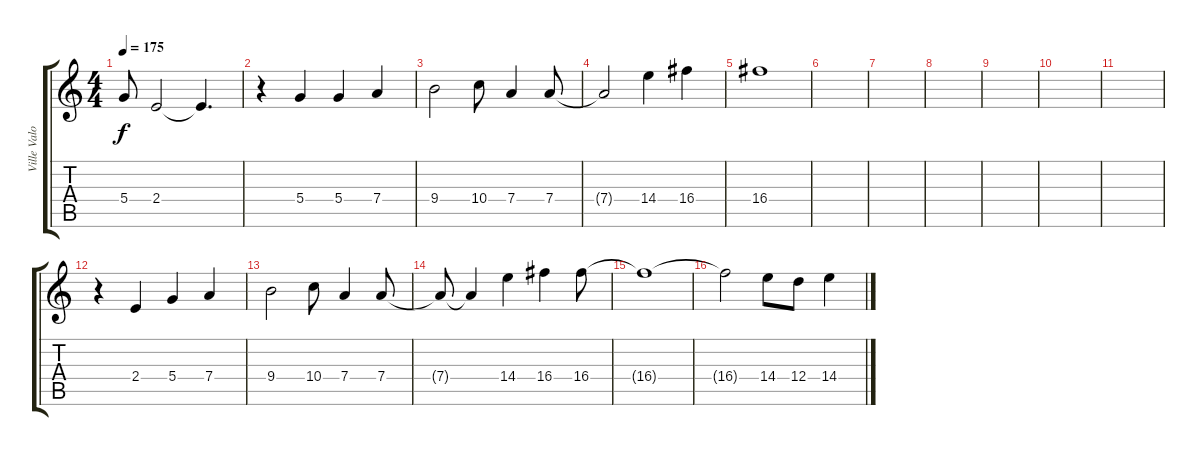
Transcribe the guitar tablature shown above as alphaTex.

\track ("Ville Valo" "Ville Valo") {instrument acousticguitarsteel}
\staff {score tabs}
\tuning (E4 B3 G3 D3 A2 E2) {hide}
\ts (4 4)
\tempo 175
\clef g2
\ks c
5.4.8{dy f} 2.4.2 2.4{t}.4{d} |
r.4 5.4.4 5.4.4 7.4.4 |
9.4.2 10.4.8 7.4.4 7.4.8 |
7.4{t}.2 14.4.4 16.4.4 |
16.4.1 |
|
|
|
|
|
|
r.4 2.4.4 5.4.4 7.4.4 |
9.4.2 10.4.8 7.4.4 7.4.8 |
7.4{t}.8 7.4{t}.4 14.4.4 16.4.4 16.4.8 |
16.4{t}.1 |
16.4{t}.2 14.4.8 12.4.8 14.4.4
